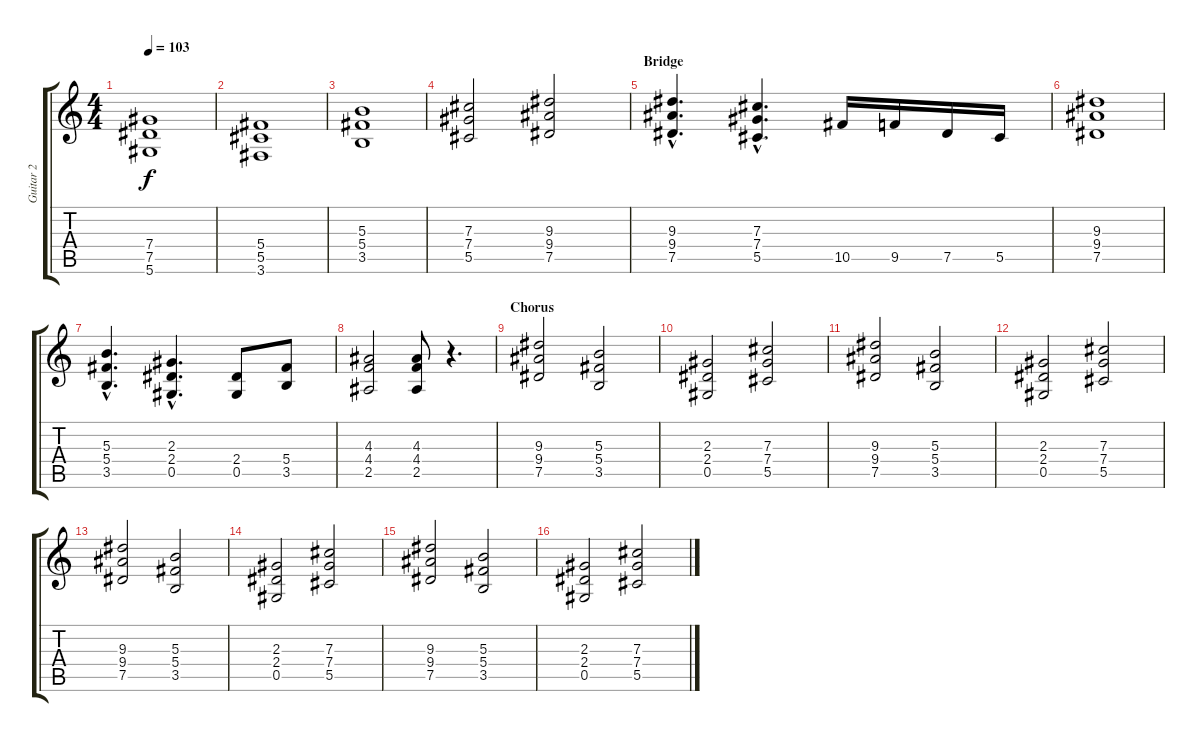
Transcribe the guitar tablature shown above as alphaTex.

\track ("Guitar 2" "Guitar 2") {instrument overdrivenguitar}
\staff {score tabs}
\tuning (Eb4 Bb3 Gb3 Db3 Ab2 Eb2) {hide}
\ts (4 4)
\tempo 103
\clef g2
\ks c
(7.4 7.5 5.6).1{dy f} |
(5.4 5.5 3.6).1 |
(5.3 5.4 3.5).1 |
(7.3 7.4 5.5).2 (9.3 9.4 7.5).2 |
\section ("" "Bridge")
(9.3{hac} 9.4{hac} 7.5{hac}).4{d} (7.3{hac} 7.4{hac} 5.5{hac}).4{d} 10.5.16 9.5.16 7.5.16 5.5.16 |
(9.3 9.4 7.5).1 |
(5.3{hac} 5.4{hac} 3.5{hac}).4{d} (2.3{hac} 2.4{hac} 0.5{hac}).4{d} (2.4 0.5).8 (5.4 3.5).8 |
(4.3 4.4 2.5).2 (4.3 4.4 2.5).8 r.4{d} |
\section ("" "Chorus")
(9.3 9.4 7.5).2 (5.3 5.4 3.5).2 |
(2.3 2.4 0.5).2 (7.3 7.4 5.5).2 |
(9.3 9.4 7.5).2 (5.3 5.4 3.5).2 |
(2.3 2.4 0.5).2 (7.3 7.4 5.5).2 |
(9.3 9.4 7.5).2 (5.3 5.4 3.5).2 |
(2.3 2.4 0.5).2 (7.3 7.4 5.5).2 |
(9.3 9.4 7.5).2 (5.3 5.4 3.5).2 |
(2.3 2.4 0.5).2 (7.3 7.4 5.5).2
